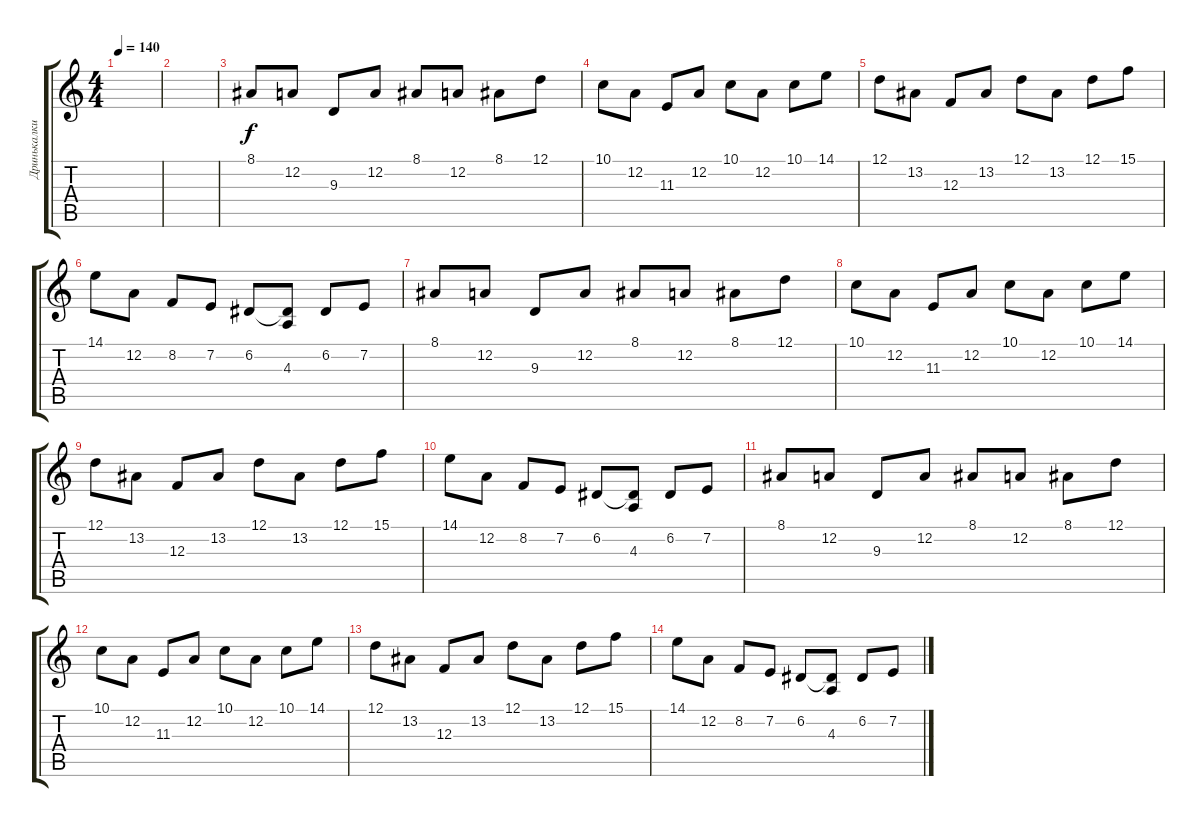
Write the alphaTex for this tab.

\track ("Дринькалки" "Дринькалки") {instrument harpsichord}
\staff {score tabs}
\tuning (D4 A3 F3 C3 G2 D2) {hide}
\ts (4 4)
\tempo 140
\clef g2
\ks c
|
|
8.1.8 12.2.8 9.3.8 12.2.8 8.1.8 12.2.8 8.1.8 12.1.8 |
10.1.8 12.2.8 11.3.8 12.2.8 10.1.8 12.2.8 10.1.8 14.1.8 |
12.1.8 13.2.8 12.3.8 13.2.8 12.1.8 13.2.8 12.1.8 15.1.8 |
14.1.8 12.2.8 8.2.8 7.2.8 6.2.8 (6.2{t} 4.3).8 6.2.8 7.2.8 |
8.1.8 12.2.8 9.3.8 12.2.8 8.1.8 12.2.8 8.1.8 12.1.8 |
10.1.8 12.2.8 11.3.8 12.2.8 10.1.8 12.2.8 10.1.8 14.1.8 |
12.1.8 13.2.8 12.3.8 13.2.8 12.1.8 13.2.8 12.1.8 15.1.8 |
14.1.8 12.2.8 8.2.8 7.2.8 6.2.8 (6.2{t} 4.3).8 6.2.8 7.2.8 |
8.1.8 12.2.8 9.3.8 12.2.8 8.1.8 12.2.8 8.1.8 12.1.8 |
10.1.8 12.2.8 11.3.8 12.2.8 10.1.8 12.2.8 10.1.8 14.1.8 |
12.1.8 13.2.8 12.3.8 13.2.8 12.1.8 13.2.8 12.1.8 15.1.8 |
14.1.8 12.2.8 8.2.8 7.2.8 6.2.8 (6.2{t} 4.3).8 6.2.8 7.2.8
